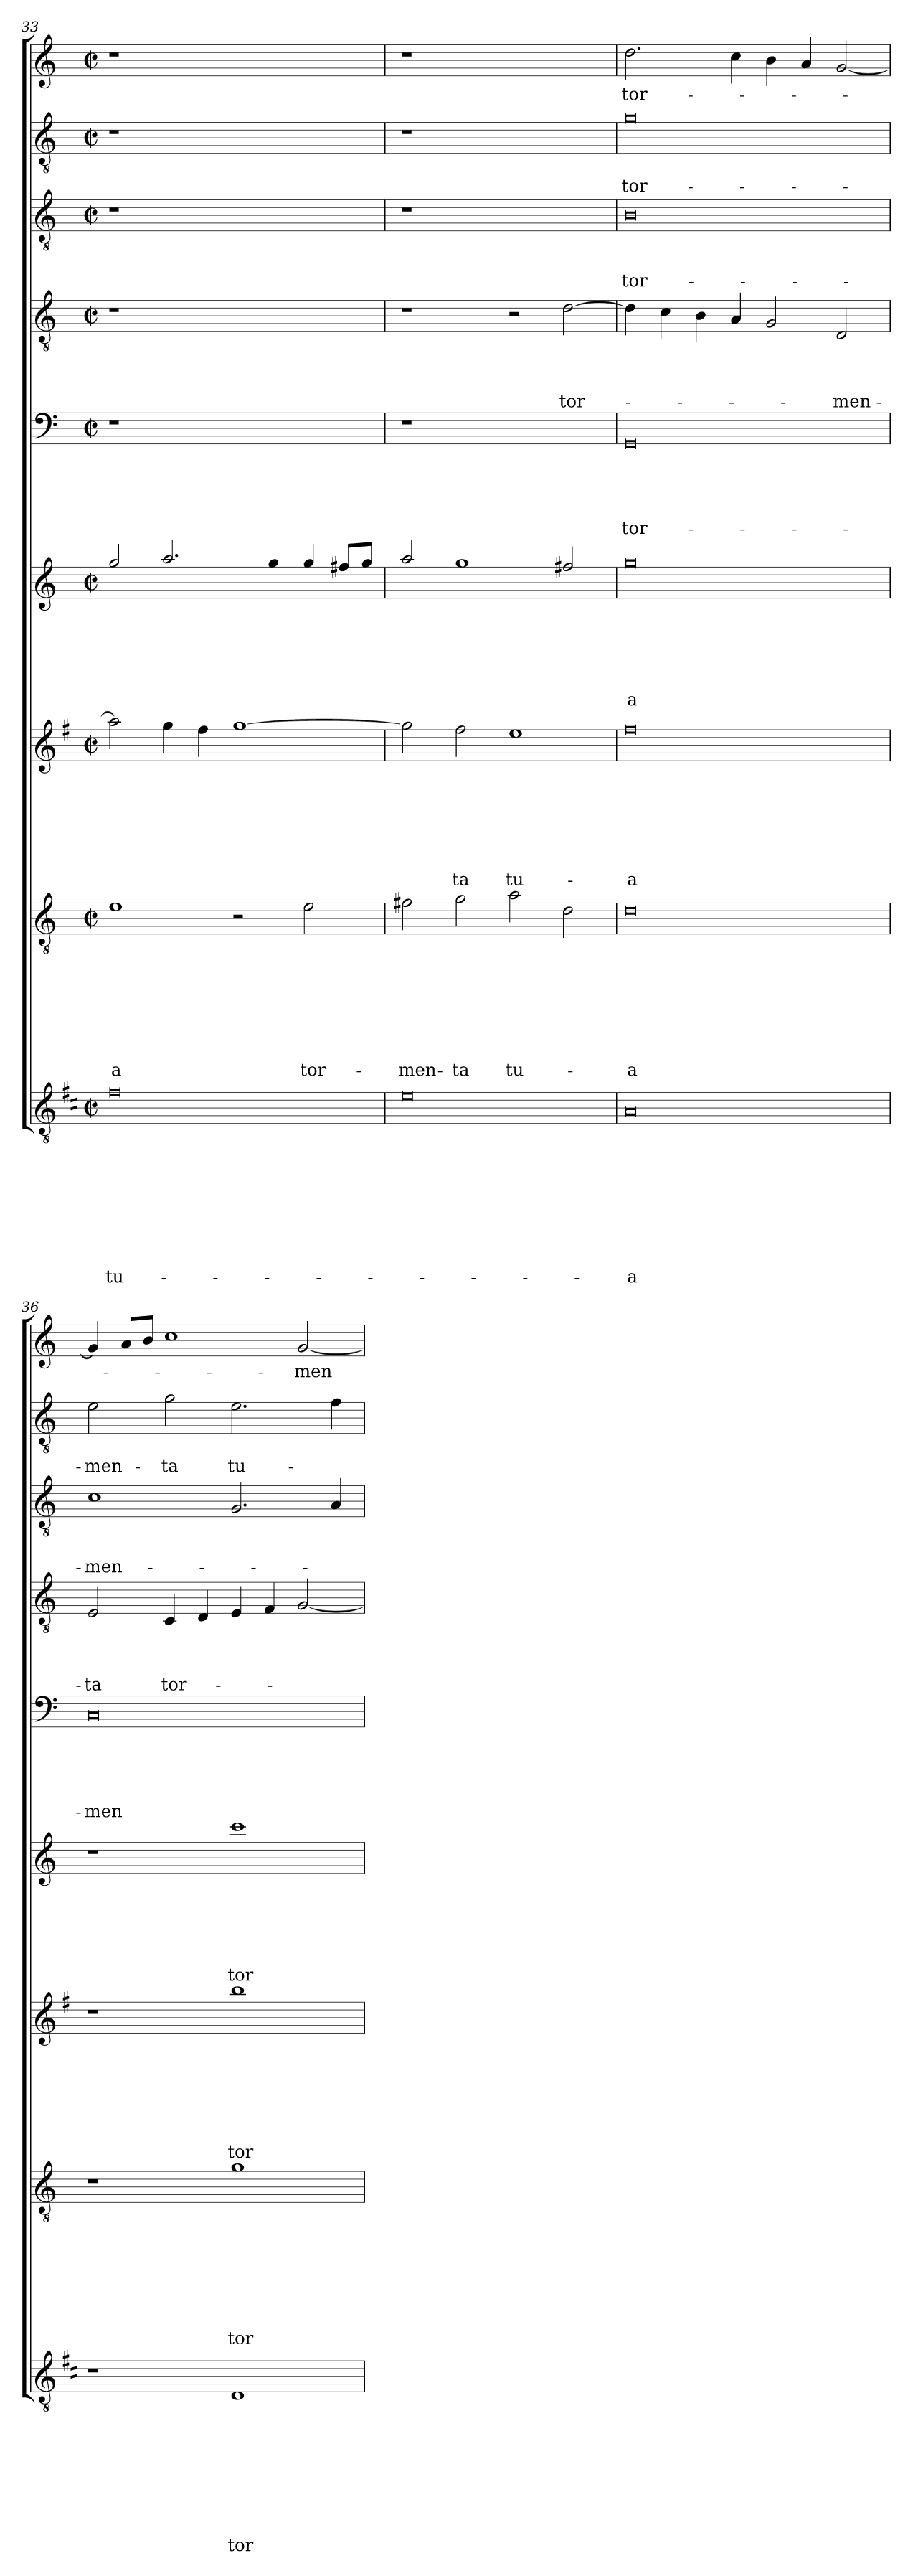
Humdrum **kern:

**kern	**text	**text	**text	**text	**text	**text	**text	**text	**text	**kern	**text	**text	**text	**text	**text	**text	**text	**text	**kern	**text	**text	**text	**text	**text	**text	**text	**kern	**text	**text	**text	**text	**text	**text	**kern	**text	**text	**text	**text	**text	**kern	**text	**text	**text	**text	**kern	**text	**text	**text	**kern	**text	**text	**kern	**text
*part9	*part9	*part9	*part9	*part9	*part9	*part9	*part9	*part9	*part9	*part8	*part8	*part8	*part8	*part8	*part8	*part8	*part8	*part8	*part7	*part7	*part7	*part7	*part7	*part7	*part7	*part7	*part6	*part6	*part6	*part6	*part6	*part6	*part6	*part5	*part5	*part5	*part5	*part5	*part5	*part4	*part4	*part4	*part4	*part4	*part3	*part3	*part3	*part3	*part2	*part2	*part2	*part1	*part1
*staff9	*staff9	*staff9	*staff9	*staff9	*staff9	*staff9	*staff9	*staff9	*staff9	*staff8	*staff8	*staff8	*staff8	*staff8	*staff8	*staff8	*staff8	*staff8	*staff7	*staff7	*staff7	*staff7	*staff7	*staff7	*staff7	*staff7	*staff6	*staff6	*staff6	*staff6	*staff6	*staff6	*staff6	*staff5	*staff5	*staff5	*staff5	*staff5	*staff5	*staff4	*staff4	*staff4	*staff4	*staff4	*staff3	*staff3	*staff3	*staff3	*staff2	*staff2	*staff2	*staff1	*staff1
*clefGv2	*	*	*	*	*	*	*	*	*	*clefGv2	*	*	*	*	*	*	*	*	*clefG2	*	*	*	*	*	*	*	*clefG2	*	*	*	*	*	*	*clefF4	*	*	*	*	*	*clefGv2	*	*	*	*	*clefGv2	*	*	*	*clefGv2	*	*	*clefG2	*
*ITrd1c2	*	*	*	*	*	*	*	*	*	*	*	*	*	*	*	*	*	*	*ITrd4c7	*	*	*	*	*	*	*	*ITrd8c14	*	*	*	*	*	*	*	*	*	*	*	*	*	*	*	*	*	*	*	*	*	*	*	*	*	*
*k[]	*	*	*	*	*	*	*	*	*	*k[]	*	*	*	*	*	*	*	*	*k[]	*	*	*	*	*	*	*	*k[]	*	*	*	*	*	*	*k[]	*	*	*	*	*	*k[]	*	*	*	*	*k[]	*	*	*	*k[]	*	*	*k[]	*
*C:	*	*	*	*	*	*	*	*	*	*C:	*	*	*	*	*	*	*	*	*C:	*	*	*	*	*	*	*	*C:	*	*	*	*	*	*	*C:	*	*	*	*	*	*C:	*	*	*	*	*C:	*	*	*	*C:	*	*	*C:	*
*M2/2	*	*	*	*	*	*	*	*	*	*M2/2	*	*	*	*	*	*	*	*	*M2/2	*	*	*	*	*	*	*	*M2/2	*	*	*	*	*	*	*M2/2	*	*	*	*	*	*M2/2	*	*	*	*	*M2/2	*	*	*	*M2/2	*	*	*M2/2	*
*met(c|)	*	*	*	*	*	*	*	*	*	*met(c|)	*	*	*	*	*	*	*	*	*met(c|)	*	*	*	*	*	*	*	*met(c|)	*	*	*	*	*	*	*met(c|)	*	*	*	*	*	*met(c|)	*	*	*	*	*met(c|)	*	*	*	*met(c|)	*	*	*met(c|)	*
=33	=33	=33	=33	=33	=33	=33	=33	=33	=33	=33	=33	=33	=33	=33	=33	=33	=33	=33	=33	=33	=33	=33	=33	=33	=33	=33	=33	=33	=33	=33	=33	=33	=33	=33	=33	=33	=33	=33	=33	=33	=33	=33	=33	=33	=33	=33	=33	=33	=33	=33	=33	=33	=33
!	!	!	!	!	!	!	!	!	!LO:LY:b	!	!	!	!	!	!	!	!	!LO:LY:b	!	!	!	!	!	!	!	!	!	!	!	!	!	!	!	!	!	!	!	!	!	!	!	!	!	!	!	!	!	!	!	!	!	!	!
0e	.	.	.	.	.	.	.	.	tu-	1e	.	.	.	.	.	.	.	-a	2dd\]	.	.	.	.	.	.	.	2g/	.	.	.	.	.	.	1r	.	.	.	.	.	1r	.	.	.	.	1r	.	.	.	1r	.	.	1r	.
.	.	.	.	.	.	.	.	.	.	.	.	.	.	.	.	.	.	.	4cc\	.	.	.	.	.	.	.	2.a/	.	.	.	.	.	.	.	.	.	.	.	.	.	.	.	.	.	.	.	.	.	.	.	.	.	.
.	.	.	.	.	.	.	.	.	.	.	.	.	.	.	.	.	.	.	4b\	.	.	.	.	.	.	.	.	.	.	.	.	.	.	.	.	.	.	.	.	.	.	.	.	.	.	.	.	.	.	.	.	.	.
.	.	.	.	.	.	.	.	.	.	2r	.	.	.	.	.	.	.	.	[1cc	.	.	.	.	.	.	.	.	.	.	.	.	.	.	1ryy	.	.	.	.	.	1ryy	.	.	.	.	1ryy	.	.	.	1ryy	.	.	1ryy	.
.	.	.	.	.	.	.	.	.	.	.	.	.	.	.	.	.	.	.	.	.	.	.	.	.	.	.	4g/	.	.	.	.	.	.	.	.	.	.	.	.	.	.	.	.	.	.	.	.	.	.	.	.	.	.
!	!	!	!	!	!	!	!	!	!	!	!	!	!	!	!	!	!	!LO:LY:b	!	!	!	!	!	!	!	!	!	!	!	!	!	!	!	!	!	!	!	!	!	!	!	!	!	!	!	!	!	!	!	!	!	!	!
.	.	.	.	.	.	.	.	.	.	2e\	.	.	.	.	.	.	.	tor-	.	.	.	.	.	.	.	.	4g/	.	.	.	.	.	.	.	.	.	.	.	.	.	.	.	.	.	.	.	.	.	.	.	.	.	.
.	.	.	.	.	.	.	.	.	.	.	.	.	.	.	.	.	.	.	.	.	.	.	.	.	.	.	8f#X/L	.	.	.	.	.	.	.	.	.	.	.	.	.	.	.	.	.	.	.	.	.	.	.	.	.	.
.	.	.	.	.	.	.	.	.	.	.	.	.	.	.	.	.	.	.	.	.	.	.	.	.	.	.	8g/J	.	.	.	.	.	.	.	.	.	.	.	.	.	.	.	.	.	.	.	.	.	.	.	.	.	.
=34	=34	=34	=34	=34	=34	=34	=34	=34	=34	=34	=34	=34	=34	=34	=34	=34	=34	=34	=34	=34	=34	=34	=34	=34	=34	=34	=34	=34	=34	=34	=34	=34	=34	=34	=34	=34	=34	=34	=34	=34	=34	=34	=34	=34	=34	=34	=34	=34	=34	=34	=34	=34	=34
!	!	!	!	!	!	!	!	!	!	!	!	!	!	!	!	!	!	!LO:LY:b	!	!	!	!	!	!	!	!	!	!	!	!	!	!	!	!	!	!	!	!	!	!	!	!	!	!	!	!	!	!	!	!	!	!	!
0d	.	.	.	.	.	.	.	.	.	2f#X\	.	.	.	.	.	.	.	-men-	2cc\]	.	.	.	.	.	.	.	2a/	.	.	.	.	.	.	1r	.	.	.	.	.	1r	.	.	.	.	1r	.	.	.	1r	.	.	1r	.
!	!	!	!	!	!	!	!	!	!	!	!	!	!	!	!	!	!	!LO:LY:b	!	!	!	!	!	!	!	!LO:LY:b	!	!	!	!	!	!	!	!	!	!	!	!	!	!	!	!	!	!	!	!	!	!	!	!	!	!	!
.	.	.	.	.	.	.	.	.	.	2g\	.	.	.	.	.	.	.	-ta	2b\	.	.	.	.	.	.	-ta	1g	.	.	.	.	.	.	.	.	.	.	.	.	.	.	.	.	.	.	.	.	.	.	.	.	.	.
!	!	!	!	!	!	!	!	!	!	!	!	!	!	!	!	!	!	!LO:LY:b	!	!	!	!	!	!	!	!LO:LY:b	!	!	!	!	!	!	!	!	!	!	!	!	!	!	!	!	!	!	!	!	!	!	!	!	!	!	!
.	.	.	.	.	.	.	.	.	.	2a\	.	.	.	.	.	.	.	tu-	1a	.	.	.	.	.	.	tu-	.	.	.	.	.	.	.	1ryy	.	.	.	.	.	2r	.	.	.	.	1ryy	.	.	.	1ryy	.	.	1ryy	.
!	!	!	!	!	!	!	!	!	!	!	!	!	!	!	!	!	!	!	!	!	!	!	!	!	!	!	!	!	!	!	!	!	!	!	!	!	!	!	!	!	!	!	!	!LO:LY:b	!	!	!	!	!	!	!	!	!
.	.	.	.	.	.	.	.	.	.	2d\	.	.	.	.	.	.	.	.	.	.	.	.	.	.	.	.	2f#/	.	.	.	.	.	.	.	.	.	.	.	.	[2d\	.	.	.	tor-	.	.	.	.	.	.	.	.	.
=35	=35	=35	=35	=35	=35	=35	=35	=35	=35	=35	=35	=35	=35	=35	=35	=35	=35	=35	=35	=35	=35	=35	=35	=35	=35	=35	=35	=35	=35	=35	=35	=35	=35	=35	=35	=35	=35	=35	=35	=35	=35	=35	=35	=35	=35	=35	=35	=35	=35	=35	=35	=35	=35
!	!	!	!	!	!	!	!	!	!LO:LY:b	!	!	!	!	!	!	!	!	!LO:LY:b	!	!	!	!	!	!	!	!LO:LY:b	!	!	!	!	!	!	!LO:LY:b	!	!	!	!	!	!LO:LY:b	!	!	!	!	!	!	!	!	!LO:LY:b	!	!	!LO:LY:b	!	!LO:LY:b
0G	.	.	.	.	.	.	.	.	-a	0d	.	.	.	.	.	.	.	-a	0b	.	.	.	.	.	.	-a	0g	.	.	.	.	.	-a	0GG	.	.	.	.	tor-	4d\]	.	.	.	.	0B	.	.	tor-	0g	.	tor-	2.dd\	tor-
.	.	.	.	.	.	.	.	.	.	.	.	.	.	.	.	.	.	.	.	.	.	.	.	.	.	.	.	.	.	.	.	.	.	.	.	.	.	.	.	4c\	.	.	.	.	.	.	.	.	.	.	.	.	.
.	.	.	.	.	.	.	.	.	.	.	.	.	.	.	.	.	.	.	.	.	.	.	.	.	.	.	.	.	.	.	.	.	.	.	.	.	.	.	.	4B\	.	.	.	.	.	.	.	.	.	.	.	.	.
.	.	.	.	.	.	.	.	.	.	.	.	.	.	.	.	.	.	.	.	.	.	.	.	.	.	.	.	.	.	.	.	.	.	.	.	.	.	.	.	4A/	.	.	.	.	.	.	.	.	.	.	.	4cc\	.
.	.	.	.	.	.	.	.	.	.	.	.	.	.	.	.	.	.	.	.	.	.	.	.	.	.	.	.	.	.	.	.	.	.	.	.	.	.	.	.	2G/	.	.	.	.	.	.	.	.	.	.	.	4b\	.
.	.	.	.	.	.	.	.	.	.	.	.	.	.	.	.	.	.	.	.	.	.	.	.	.	.	.	.	.	.	.	.	.	.	.	.	.	.	.	.	.	.	.	.	.	.	.	.	.	.	.	.	4a/	.
!	!	!	!	!	!	!	!	!	!	!	!	!	!	!	!	!	!	!	!	!	!	!	!	!	!	!	!	!	!	!	!	!	!	!	!	!	!	!	!	!	!	!	!	!LO:LY:b	!	!	!	!	!	!	!	!	!
.	.	.	.	.	.	.	.	.	.	.	.	.	.	.	.	.	.	.	.	.	.	.	.	.	.	.	.	.	.	.	.	.	.	.	.	.	.	.	.	2D/	.	.	.	-men-	.	.	.	.	.	.	.	[2g/	.
!!LO:PB:g=z
=36	=36	=36	=36	=36	=36	=36	=36	=36	=36	=36	=36	=36	=36	=36	=36	=36	=36	=36	=36	=36	=36	=36	=36	=36	=36	=36	=36	=36	=36	=36	=36	=36	=36	=36	=36	=36	=36	=36	=36	=36	=36	=36	=36	=36	=36	=36	=36	=36	=36	=36	=36	=36	=36
!	!	!	!	!	!	!	!	!	!	!	!	!	!	!	!	!	!	!	!	!	!	!	!	!	!	!	!	!	!	!	!	!	!	!	!	!	!	!	!LO:LY:b	!	!	!	!	!LO:LY:b	!	!	!	!LO:LY:b	!	!	!LO:LY:b	!	!
1r	.	.	.	.	.	.	.	.	.	1r	.	.	.	.	.	.	.	.	1r	.	.	.	.	.	.	.	1r	.	.	.	.	.	.	0C	.	.	.	.	-men-	2E/	.	.	.	-ta	1c	.	.	-men-	2e\	.	-men-	4g/]	.
.	.	.	.	.	.	.	.	.	.	.	.	.	.	.	.	.	.	.	.	.	.	.	.	.	.	.	.	.	.	.	.	.	.	.	.	.	.	.	.	.	.	.	.	.	.	.	.	.	.	.	.	8a/L	.
.	.	.	.	.	.	.	.	.	.	.	.	.	.	.	.	.	.	.	.	.	.	.	.	.	.	.	.	.	.	.	.	.	.	.	.	.	.	.	.	.	.	.	.	.	.	.	.	.	.	.	.	8b/J	.
!	!	!	!	!	!	!	!	!	!	!	!	!	!	!	!	!	!	!	!	!	!	!	!	!	!	!	!	!	!	!	!	!	!	!	!	!	!	!	!	!	!	!	!	!LO:LY:b	!	!	!	!	!	!	!LO:LY:b	!	!
.	.	.	.	.	.	.	.	.	.	.	.	.	.	.	.	.	.	.	.	.	.	.	.	.	.	.	.	.	.	.	.	.	.	.	.	.	.	.	.	4C/	.	.	.	tor-	.	.	.	.	2g\	.	-ta	1cc	.
.	.	.	.	.	.	.	.	.	.	.	.	.	.	.	.	.	.	.	.	.	.	.	.	.	.	.	.	.	.	.	.	.	.	.	.	.	.	.	.	4D/	.	.	.	.	.	.	.	.	.	.	.	.	.
!	!	!	!	!	!	!	!	!	!LO:LY:b	!	!	!	!	!	!	!	!	!LO:LY:b	!	!	!	!	!	!	!	!LO:LY:b	!	!	!	!	!	!	!LO:LY:b	!	!	!	!	!	!	!	!	!	!	!	!	!	!	!	!	!	!LO:LY:b	!	!
1C	.	.	.	.	.	.	.	.	tor-	1g	.	.	.	.	.	.	.	tor-	1ee	.	.	.	.	.	.	tor-	1cc	.	.	.	.	.	tor-	.	.	.	.	.	.	4E/	.	.	.	.	2.G/	.	.	.	2.e\	.	tu-	.	.
.	.	.	.	.	.	.	.	.	.	.	.	.	.	.	.	.	.	.	.	.	.	.	.	.	.	.	.	.	.	.	.	.	.	.	.	.	.	.	.	4F/	.	.	.	.	.	.	.	.	.	.	.	.	.
!	!	!	!	!	!	!	!	!	!	!	!	!	!	!	!	!	!	!	!	!	!	!	!	!	!	!	!	!	!	!	!	!	!	!	!	!	!	!	!	!	!	!	!	!	!	!	!	!	!	!	!	!	!LO:LY:b
.	.	.	.	.	.	.	.	.	.	.	.	.	.	.	.	.	.	.	.	.	.	.	.	.	.	.	.	.	.	.	.	.	.	.	.	.	.	.	.	[2G/	.	.	.	.	.	.	.	.	.	.	.	[2g/	-men-
.	.	.	.	.	.	.	.	.	.	.	.	.	.	.	.	.	.	.	.	.	.	.	.	.	.	.	.	.	.	.	.	.	.	.	.	.	.	.	.	.	.	.	.	.	4A/	.	.	.	4f\	.	.	.	.
=	=	=	=	=	=	=	=	=	=	=	=	=	=	=	=	=	=	=	=	=	=	=	=	=	=	=	=	=	=	=	=	=	=	=	=	=	=	=	=	=	=	=	=	=	=	=	=	=	=	=	=	=	=
*-	*-	*-	*-	*-	*-	*-	*-	*-	*-	*-	*-	*-	*-	*-	*-	*-	*-	*-	*-	*-	*-	*-	*-	*-	*-	*-	*-	*-	*-	*-	*-	*-	*-	*-	*-	*-	*-	*-	*-	*-	*-	*-	*-	*-	*-	*-	*-	*-	*-	*-	*-	*-	*-
